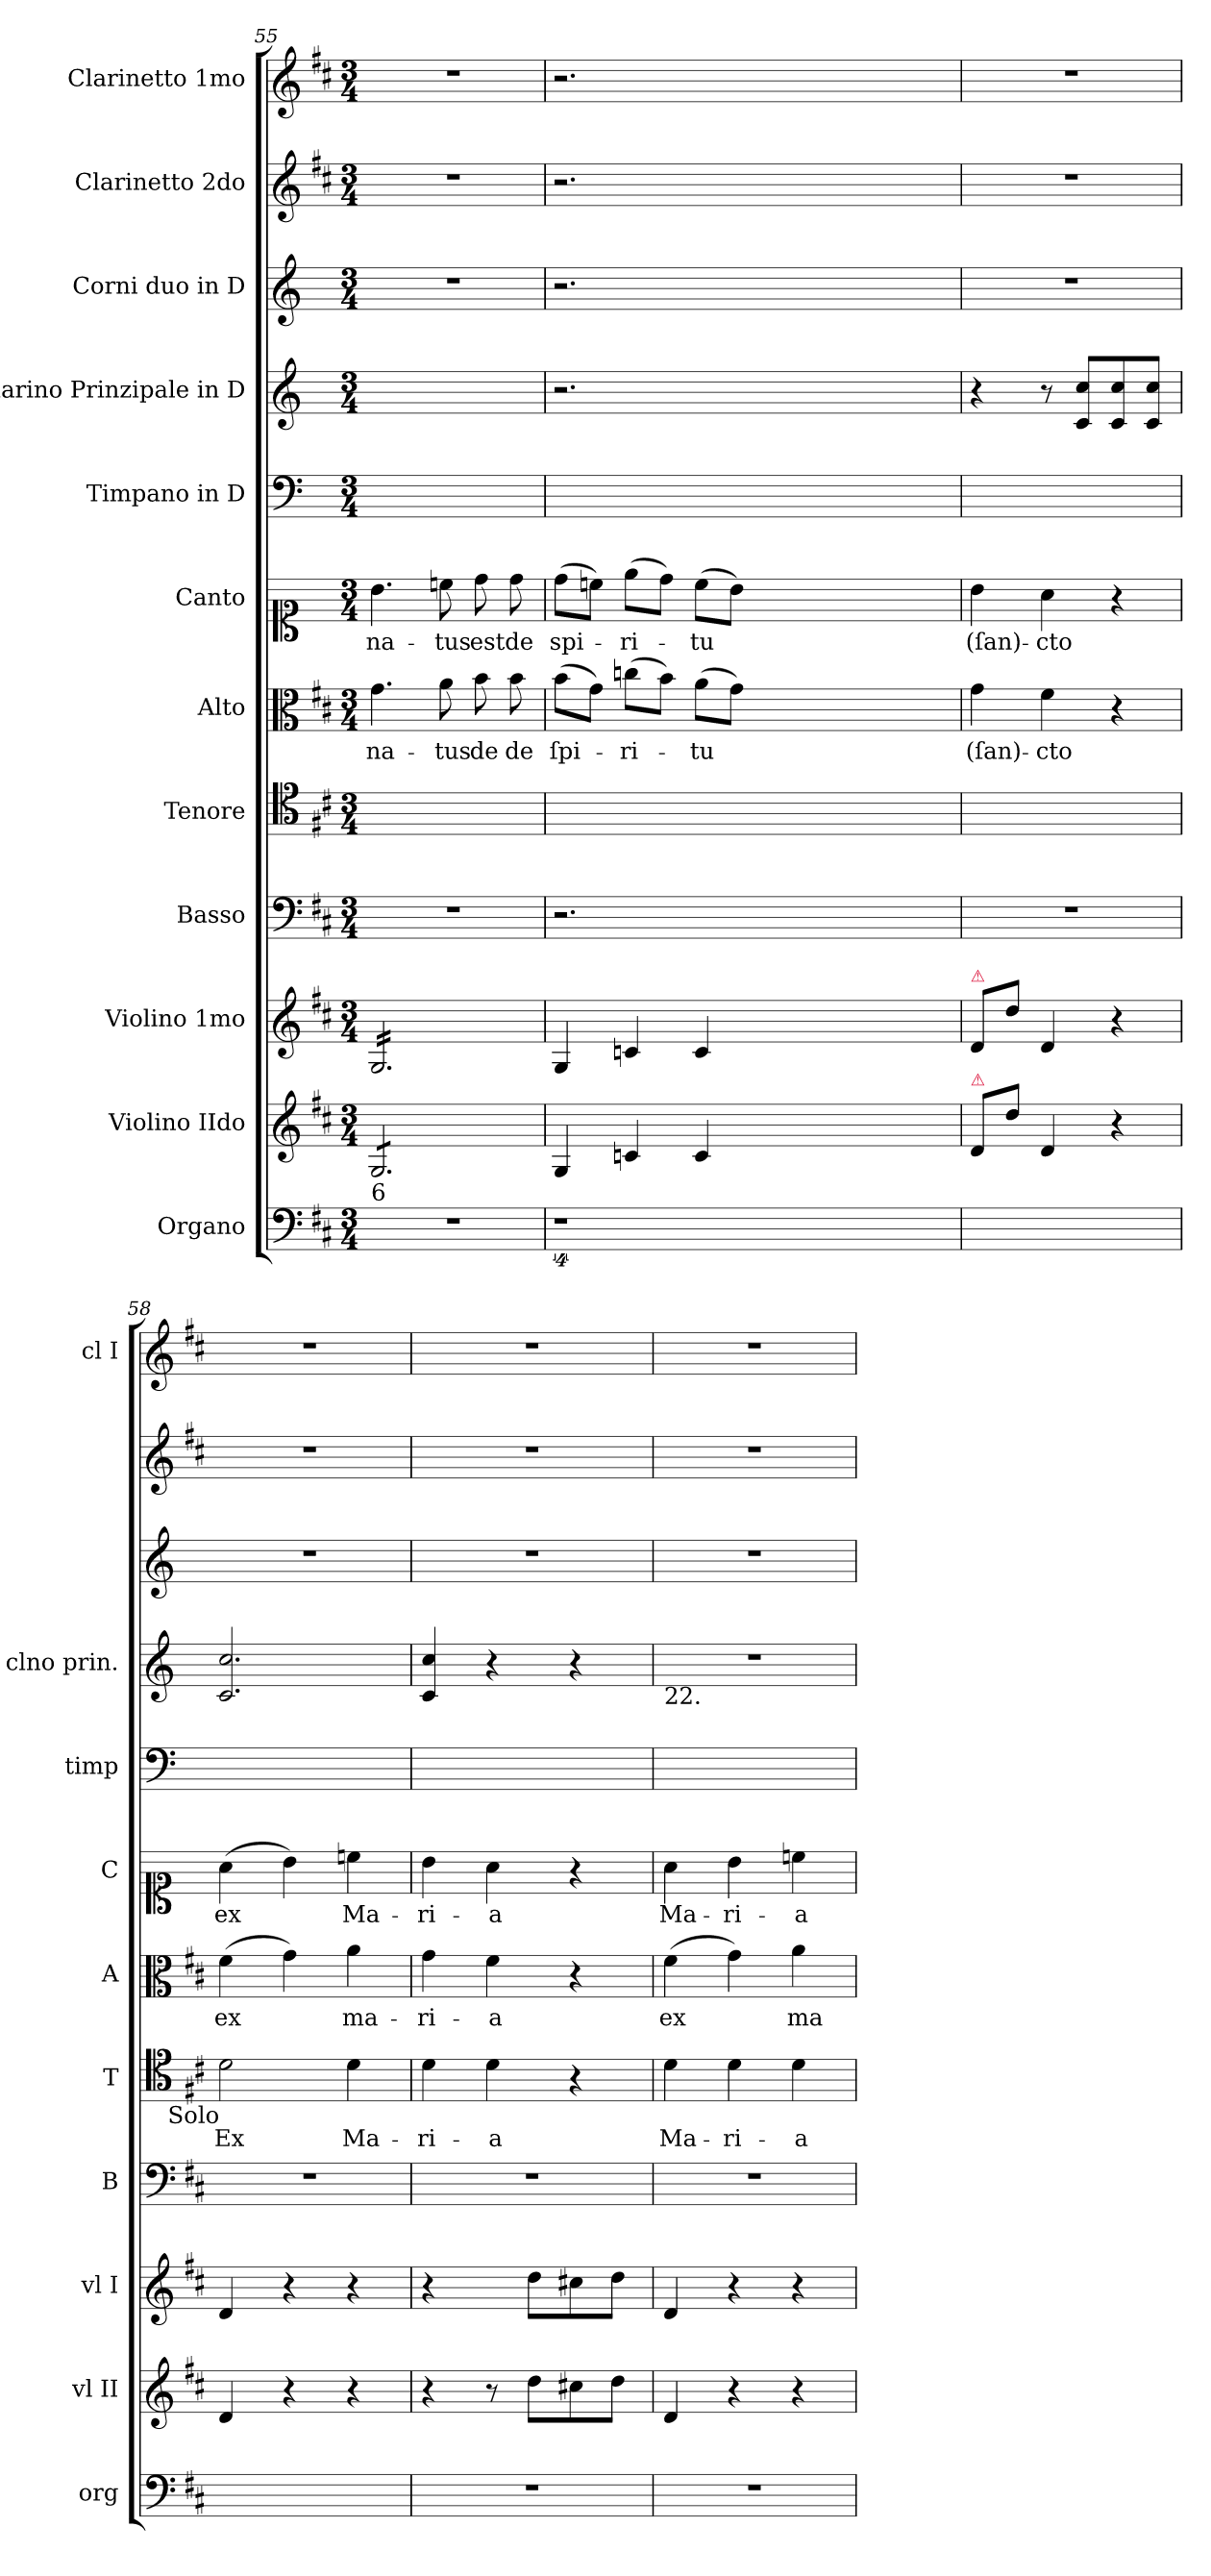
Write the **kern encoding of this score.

**kern	**kern	**kern	**kern	**kern	**text	**kern	**text	**kern	**text	**kern	**kern	**kern	**kern	**kern
*part12	*part11	*part10	*part9	*part8	*part8	*part7	*part7	*part6	*part6	*part5	*part4	*part3	*part2	*part1
*staff12	*staff11	*staff10	*staff9	*staff8	*staff8	*staff7	*staff7	*staff6	*staff6	*staff5	*staff4	*staff3	*staff2	*staff1
*I"Organo	*I"Violino IIdo	*I"Violino 1mo	*I"Basso	*I"Tenore	*	*I"Alto	*	*I"Canto	*	*I"Timpano in D	*I"Clarino Prinzipale in D	*I"Corni duo in D	*I"Clarinetto 2do	*I"Clarinetto 1mo
*I'org	*I'vl II	*I'vl I	*I'B	*I'T	*	*I'A	*	*I'C	*	*I'timp	*I'clno prin.	*	*	*I'cl I
*clefF4	*clefG2	*clefG2	*clefF4	*clefC4	*	*clefC3	*	*clefC1	*	*clefF4	*clefG2	*clefG2	*clefG2	*clefG2
*	*	*	*	*	*	*	*	*	*	*ITrd-1c-2	*ITrd-1c-2	*ITrd6c10	*	*
*k[f#c#]	*k[f#c#]	*k[f#c#]	*k[f#c#]	*k[f#c#]	*	*k[f#c#]	*	*	*	*k[f#c#]	*k[f#c#]	*k[f#c#]	*k[f#c#]	*k[f#c#]
*M3/4	*M3/4	*M3/4	*M3/4	*M3/4	*	*M3/4	*	*M3/4	*	*M3/4	*M3/4	*M3/4	*M3/4	*M3/4
=55	=55	=55	=55	=55	=55	=55	=55	=55	=55	=55	=55	=55	=55	=55
!LO:TX:a:t=6	!	!	!	!	!	!	!	!	!	!	!	!	!	!
*	*tremolo	*	*	*	*	*	*	*	*	*	*	*	*	*
*	*	*tremolo	*	*	*	*	*	*	*	*	*	*	*	*
2.r	8G/L	16G/LL	2.r	2.ryy	.	4.g\	-na-	4.b\	-na-	2.ryy	2.ryy	2.r	2.r	2.r
.	.	16G/	.	.	.	.	.	.	.	.	.	.	.	.
.	8G/	16G/	.	.	.	.	.	.	.	.	.	.	.	.
.	.	16G/	.	.	.	.	.	.	.	.	.	.	.	.
.	8G/	16G/	.	.	.	.	.	.	.	.	.	.	.	.
.	.	16G/	.	.	.	.	.	.	.	.	.	.	.	.
.	8G/	16G/	.	.	.	8a\	-tus	8ccn\	-tus	.	.	.	.	.
.	.	16G/	.	.	.	.	.	.	.	.	.	.	.	.
.	8G/	16G/	.	.	.	8b\	de	8dd\	est	.	.	.	.	.
.	.	16G/	.	.	.	.	.	.	.	.	.	.	.	.
!	!	!	!	!	!	!	!LO:LY:i	!	!	!	!	!	!	!
.	8G/J	16G/	.	.	.	8b\	de	8dd\	de	.	.	.	.	.
*	*Xtremolo	*	*	*	*	*	*	*	*	*	*	*	*	*
.	.	16G/JJ	.	.	.	.	.	.	.	.	.	.	.	.
*	*	*Xtremolo	*	*	*	*	*	*	*	*	*	*	*	*
=56	=56	=56	=56	=56	=56	=56	=56	=56	=56	=56	=56	=56	=56	=56
4%9r	4G/	4G/	2.r	0ryy	.	(8b\L	ſpi-	(8dd\L	spi-	2.ryy	2.r	2.r	2.r	2.r
.	.	.	.	.	.	8g\J)	.	8ccn\J)	.	.	.	.	.	.
.	4cn/	4cn/	.	.	.	(8ccn\L	-ri-	(8ee\L	-ri-	.	.	.	.	.
.	.	.	.	.	.	8b\J)	.	8dd\J)	.	.	.	.	.	.
.	4c/	4c/	.	.	.	(8a\L	-tu	(8cc\L	-tu	.	.	.	.	.
.	.	.	.	.	.	8g\J)	.	8b\J)	.	.	.	.	.	.
.	1.ryy	1.ryy	1.ryy	.	.	1.ryy	.	1.ryy	.	1.ryy	1.ryy	1.ryy	1.ryy	1.ryy
.	.	.	.	4ryy	.	.	.	.	.	.	.	.	.	.
=57	=57	=57	=57	=57	=57	=57	=57	=57	=57	=57	=57	=57	=57	=57
!	!	!LO:TX:a:color=crimson:t=⚠	!	!	!	!	!	!	!	!	!	!	!	!
!	!LO:TX:a:color=crimson:t=⚠	!	!	!	!	!	!	!	!	!	!	!	!	!
2.ryy	8d/L	8d/L	2.r	2.ryy	.	4g\	(ſan)-	4b\	(ſan)-	2.ryy	4r	2.r	2.r	2.r
.	8dd\J	8dd\J	.	.	.	.	.	.	.	.	.	.	.	.
.	4d/	4d/	.	.	.	4f#\	-cto	4a\	-cto	.	8r	.	.	.
.	.	.	.	.	.	.	.	.	.	.	8d/ 8dd/L	.	.	.
.	4r	4r	.	.	.	4r	.	4r	.	.	8d/ 8dd/	.	.	.
.	.	.	.	.	.	.	.	.	.	.	8d/ 8dd/J	.	.	.
=58	=58	=58	=58	=58	=58	=58	=58	=58	=58	=58	=58	=58	=58	=58
!	!	!	!	!LO:TX:b:rj:t=Solo	!	!	!	!	!	!	!	!	!	!
2.ryy	4d/	4d/	2.r	2d\	Ex	(4f#\	ex	(4a\	ex	2.ryy	2.d/ 2.dd/	2.r	2.r	2.r
.	4r	4r	.	.	.	4g\)	.	4b\)	.	.	.	.	.	.
.	4r	4r	.	4d\	Ma-	4a\	ma-	4ccn\	Ma-	.	.	.	.	.
=59	=59	=59	=59	=59	=59	=59	=59	=59	=59	=59	=59	=59	=59	=59
!	!	!LO:N:vis=4	!	!	!	!	!	!	!	!	!	!	!	!
2.r	4r	4.r	2.r	4d\	-ri-	4g\	-ri-	4b\	-ri-	2.ryy	4d/ 4dd/	2.r	2.r	2.r
.	8r	.	.	4d\	-a	4f#\	-a	4a\	-a	.	4r	.	.	.
.	8dd\L	8dd\L	.	.	.	.	.	.	.	.	.	.	.	.
.	8cc#X\	8cc#X\	.	4r	.	4r	.	4r	.	.	4r	.	.	.
.	8dd\J	8dd\J	.	.	.	.	.	.	.	.	.	.	.	.
=60	=60	=60	=60	=60	=60	=60	=60	=60	=60	=60	=60	=60	=60	=60
!	!	!	!	!	!	!	!	!	!	!	!LO:TX:b:t=22.	!	!	!
!	!	!	!	!	!LO:LY:i	!	!	!	!	!	!	!	!	!
2.r	4d/	4d/	2.r	4d\	Ma-	(4f#\	ex	4a\	Ma-	2.ryy	2.r	2.r	2.r	2.r
!	!	!	!	!	!LO:LY:i	!	!	!	!	!	!	!	!	!
.	4r	4r	.	4d\	-ri-	4g\)	.	4b\	-ri-	.	.	.	.	.
!	!	!	!	!	!LO:LY:i	!	!	!	!	!	!	!	!	!
.	4r	4r	.	4d\	-a	4a\	ma-	4ccn\	-a	.	.	.	.	.
=	=	=	=	=	=	=	=	=	=	=	=	=	=	=
*-	*-	*-	*-	*-	*-	*-	*-	*-	*-	*-	*-	*-	*-	*-
